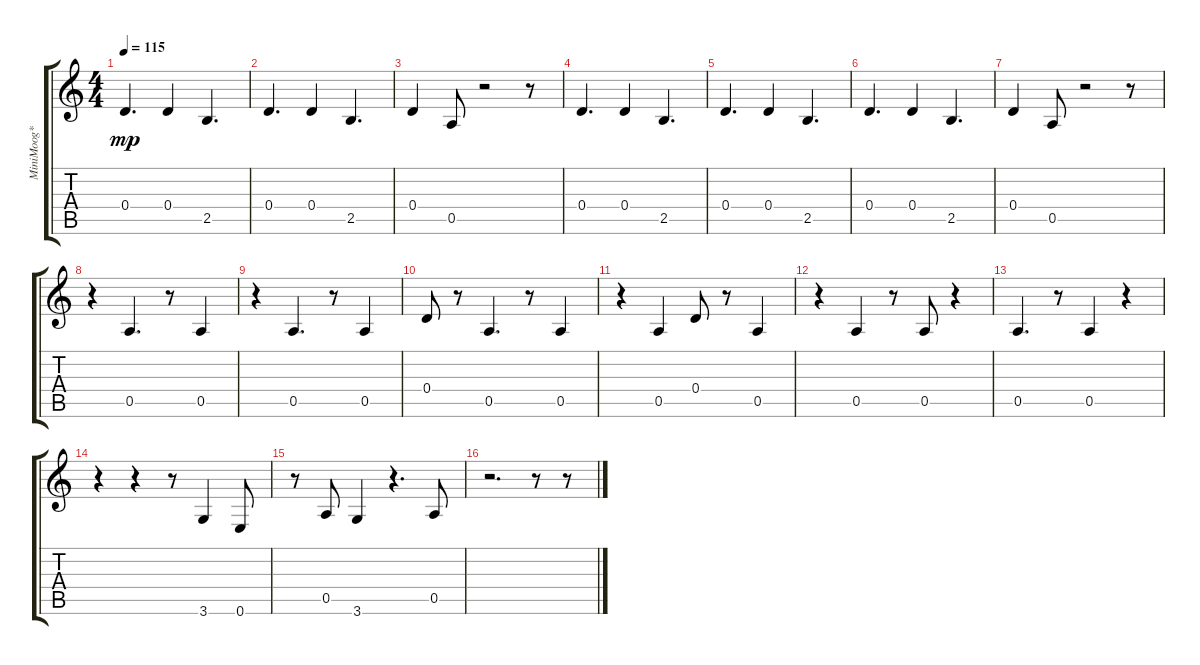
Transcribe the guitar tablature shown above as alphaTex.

\track ("MiniMoog*" "MiniMoog*") {instrument synthbass1}
\staff {score tabs}
\tuning (E4 B3 G3 D3 A2 E2) {hide}
\ts (4 4)
\tempo 115
\clef g2
\ks c
0.4.4{d dy mp} 0.4.4 2.5.4{d} |
0.4.4{d} 0.4.4 2.5.4{d} |
0.4.4 0.5.8 r.2 r.8 |
0.4.4{d} 0.4.4 2.5.4{d} |
0.4.4{d} 0.4.4 2.5.4{d} |
0.4.4{d} 0.4.4 2.5.4{d} |
0.4.4 0.5.8 r.2 r.8 |
r.4 0.5.4{d} r.8 0.5.4 |
r.4 0.5.4{d} r.8 0.5.4 |
0.4.8 r.8 0.5.4{d} r.8 0.5.4 |
r.4 0.5.4 0.4.8 r.8 0.5.4 |
r.4 0.5.4 r.8 0.5.8 r.4 |
0.5.4{d} r.8 0.5.4 r.4 |
r.4 r.4 r.8 3.6.4 0.6.8 |
r.8 0.5.8 3.6.4 r.4{d} 0.5.8 |
r.2{d} r.8 r.8
